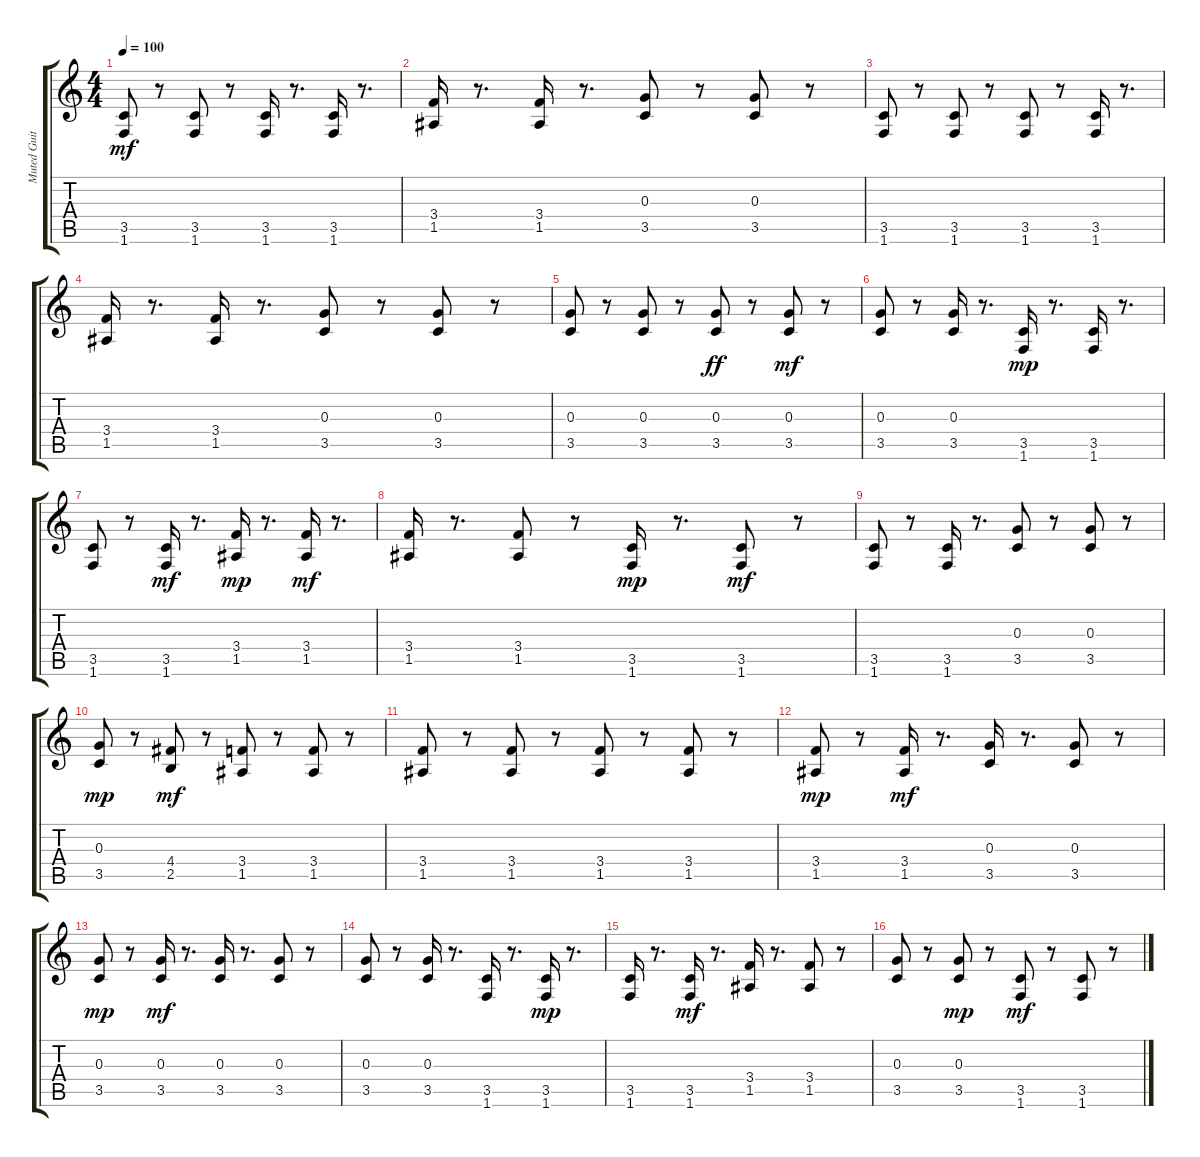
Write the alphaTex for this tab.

\track ("Muted Guitar" "Muted Guit") {instrument electricguitarmuted}
\staff {score tabs}
\tuning (E4 B3 G3 D3 A2 E2) {hide}
\ts (4 4)
\tempo 100
\clef g2
\ks c
(3.5 1.6).8{dy mf} r.8 (3.5 1.6).8 r.8 (3.5 1.6).16 r.8{d} (3.5 1.6).16 r.8{d} |
(3.4 1.5).16 r.8{d} (3.4 1.5).16 r.8{d} (0.3 3.5).8 r.8 (0.3 3.5).8 r.8 |
(3.5 1.6).8 r.8 (3.5 1.6).8 r.8 (3.5 1.6).8 r.8 (3.5 1.6).16 r.8{d} |
(3.4 1.5).16 r.8{d} (3.4 1.5).16 r.8{d} (0.3 3.5).8 r.8 (0.3 3.5).8 r.8 |
(0.3 3.5).8 r.8 (0.3 3.5).8 r.8 (0.3 3.5).8{dy ff} r.8 (0.3 3.5).8{dy mf} r.8 |
(0.3 3.5).8 r.8 (0.3 3.5).16 r.8{d} (3.5 1.6).16{dy mp} r.8{d} (3.5 1.6).16 r.8{d} |
(3.5 1.6).8 r.8 (3.5 1.6).16{dy mf} r.8{d} (3.4 1.5).16{dy mp} r.8{d} (3.4 1.5).16{dy mf} r.8{d} |
(3.4 1.5).16 r.8{d} (3.4 1.5).8 r.8 (3.5 1.6).16{dy mp} r.8{d} (3.5 1.6).8{dy mf} r.8 |
(3.5 1.6).8 r.8 (3.5 1.6).16 r.8{d} (0.3 3.5).8 r.8 (0.3 3.5).8 r.8 |
(0.3 3.5).8{dy mp} r.8 (4.4 2.5).8{dy mf} r.8 (3.4 1.5).8 r.8 (3.4 1.5).8 r.8 |
(3.4 1.5).8 r.8 (3.4 1.5).8 r.8 (3.4 1.5).8 r.8 (3.4 1.5).8 r.8 |
(3.4 1.5).8{dy mp} r.8 (3.4 1.5).16{dy mf} r.8{d} (0.3 3.5).16 r.8{d} (0.3 3.5).8 r.8 |
(0.3 3.5).8{dy mp} r.8 (0.3 3.5).16{dy mf} r.8{d} (0.3 3.5).16 r.8{d} (0.3 3.5).8 r.8 |
(0.3 3.5).8 r.8 (0.3 3.5).16 r.8{d} (3.5 1.6).16 r.8{d} (3.5 1.6).16{dy mp} r.8{d} |
(3.5 1.6).16 r.8{d} (3.5 1.6).16{dy mf} r.8{d} (3.4 1.5).16 r.8{d} (3.4 1.5).8 r.8 |
(0.3 3.5).8 r.8 (0.3 3.5).8{dy mp} r.8 (3.5 1.6).8{dy mf} r.8 (3.5 1.6).8 r.8
